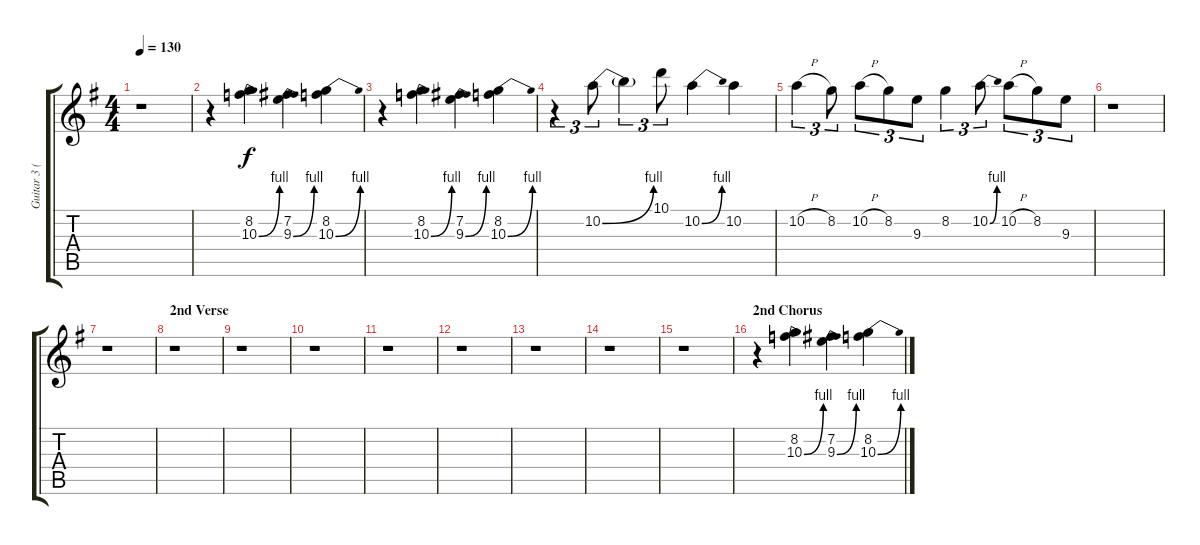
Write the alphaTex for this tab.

\track ("Guitar 3 (Overdubs)" "Guitar 3 (") {instrument distortionguitar}
\staff {score tabs}
\tuning (E4 B3 G3 D3 A2 E2) {hide}
\ts (4 4)
\tempo 130
\clef g2
\ks g
r.1{dy f} |
r.4 (8.2 10.3{be (bend 0 0 60 4)}).4 (7.2 9.3{be (bend 0 0 60 4)}).4 (8.2 10.3{be (bend 0 0 60 4)}).4 |
r.4 (8.2 10.3{be (bend 0 0 60 4)}).4 (7.2 9.3{be (bend 0 0 60 4)}).4 (8.2 10.3{be (bend 0 0 60 4)}).4 |
r.4{tu (3 2)} 10.2{be (bend 0 0 60 4)}.8{tu (3 2)} 10.2{t}.4{tu (3 2)} 10.1.8{tu (3 2)} 10.2{be (bend 0 0 60 4)}.4 10.2.4 |
10.2{h}.4{tu (3 2)} 8.2.8{tu (3 2)} 10.2{h}.8{tu (3 2)} 8.2.8{tu (3 2)} 9.3.8{tu (3 2)} 8.2.4{tu (3 2)} 10.2{be (bend 0 0 60 4)}.8{tu (3 2)} 10.2{h}.8{tu (3 2)} 8.2.8{tu (3 2)} 9.3.8{tu (3 2)} |
r.1 |
r.1 |
\section ("" "2nd Verse")
r.1 |
r.1 |
r.1 |
r.1 |
r.1 |
r.1 |
r.1 |
r.1 |
\section ("" "2nd Chorus")
r.4 (8.2 10.3{be (bend 0 0 60 4)}).4 (7.2 9.3{be (bend 0 0 60 4)}).4 (8.2 10.3{be (bend 0 0 60 4)}).4
